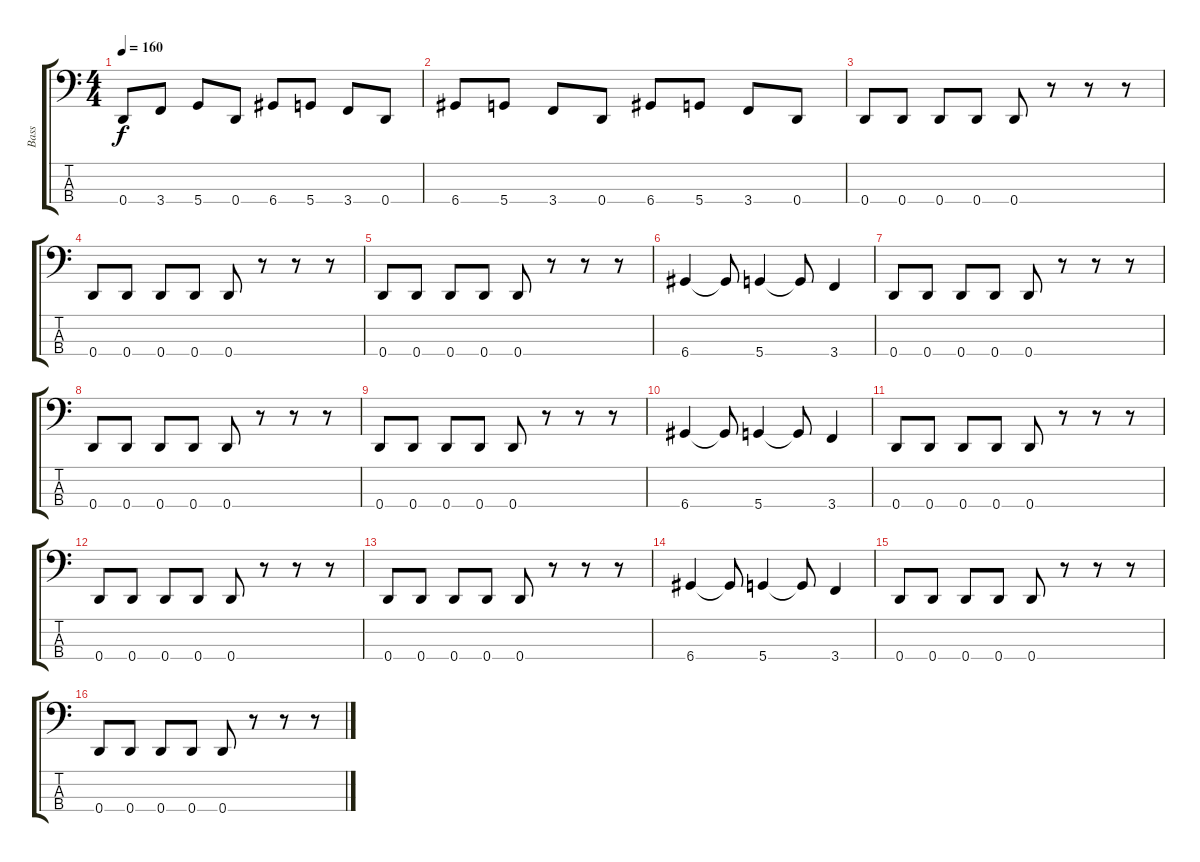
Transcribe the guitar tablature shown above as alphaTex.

\track ("Bass" "Bass") {instrument electricbasspick bank 78}
\staff {score tabs}
\tuning (G2 D2 A1 D1) {hide}
\ts (4 4)
\tempo 160
\clef f4
\ks c
0.4.8{dy f} 3.4.8 5.4.8 0.4.8 6.4.8 5.4.8 3.4.8 0.4.8 |
6.4.8 5.4.8 3.4.8 0.4.8 6.4.8 5.4.8 3.4.8 0.4.8 |
0.4.8 0.4.8 0.4.8 0.4.8 0.4.8 r.8 r.8 r.8 |
0.4.8 0.4.8 0.4.8 0.4.8 0.4.8 r.8 r.8 r.8 |
0.4.8 0.4.8 0.4.8 0.4.8 0.4.8 r.8 r.8 r.8 |
6.4.4 6.4{t}.8 5.4.4 5.4{t}.8 3.4.4 |
0.4.8 0.4.8 0.4.8 0.4.8 0.4.8 r.8 r.8 r.8 |
0.4.8 0.4.8 0.4.8 0.4.8 0.4.8 r.8 r.8 r.8 |
0.4.8 0.4.8 0.4.8 0.4.8 0.4.8 r.8 r.8 r.8 |
6.4.4 6.4{t}.8 5.4.4 5.4{t}.8 3.4.4 |
0.4.8 0.4.8 0.4.8 0.4.8 0.4.8 r.8 r.8 r.8 |
0.4.8 0.4.8 0.4.8 0.4.8 0.4.8 r.8 r.8 r.8 |
0.4.8 0.4.8 0.4.8 0.4.8 0.4.8 r.8 r.8 r.8 |
6.4.4 6.4{t}.8 5.4.4 5.4{t}.8 3.4.4 |
0.4.8 0.4.8 0.4.8 0.4.8 0.4.8 r.8 r.8 r.8 |
0.4.8 0.4.8 0.4.8 0.4.8 0.4.8 r.8 r.8 r.8
